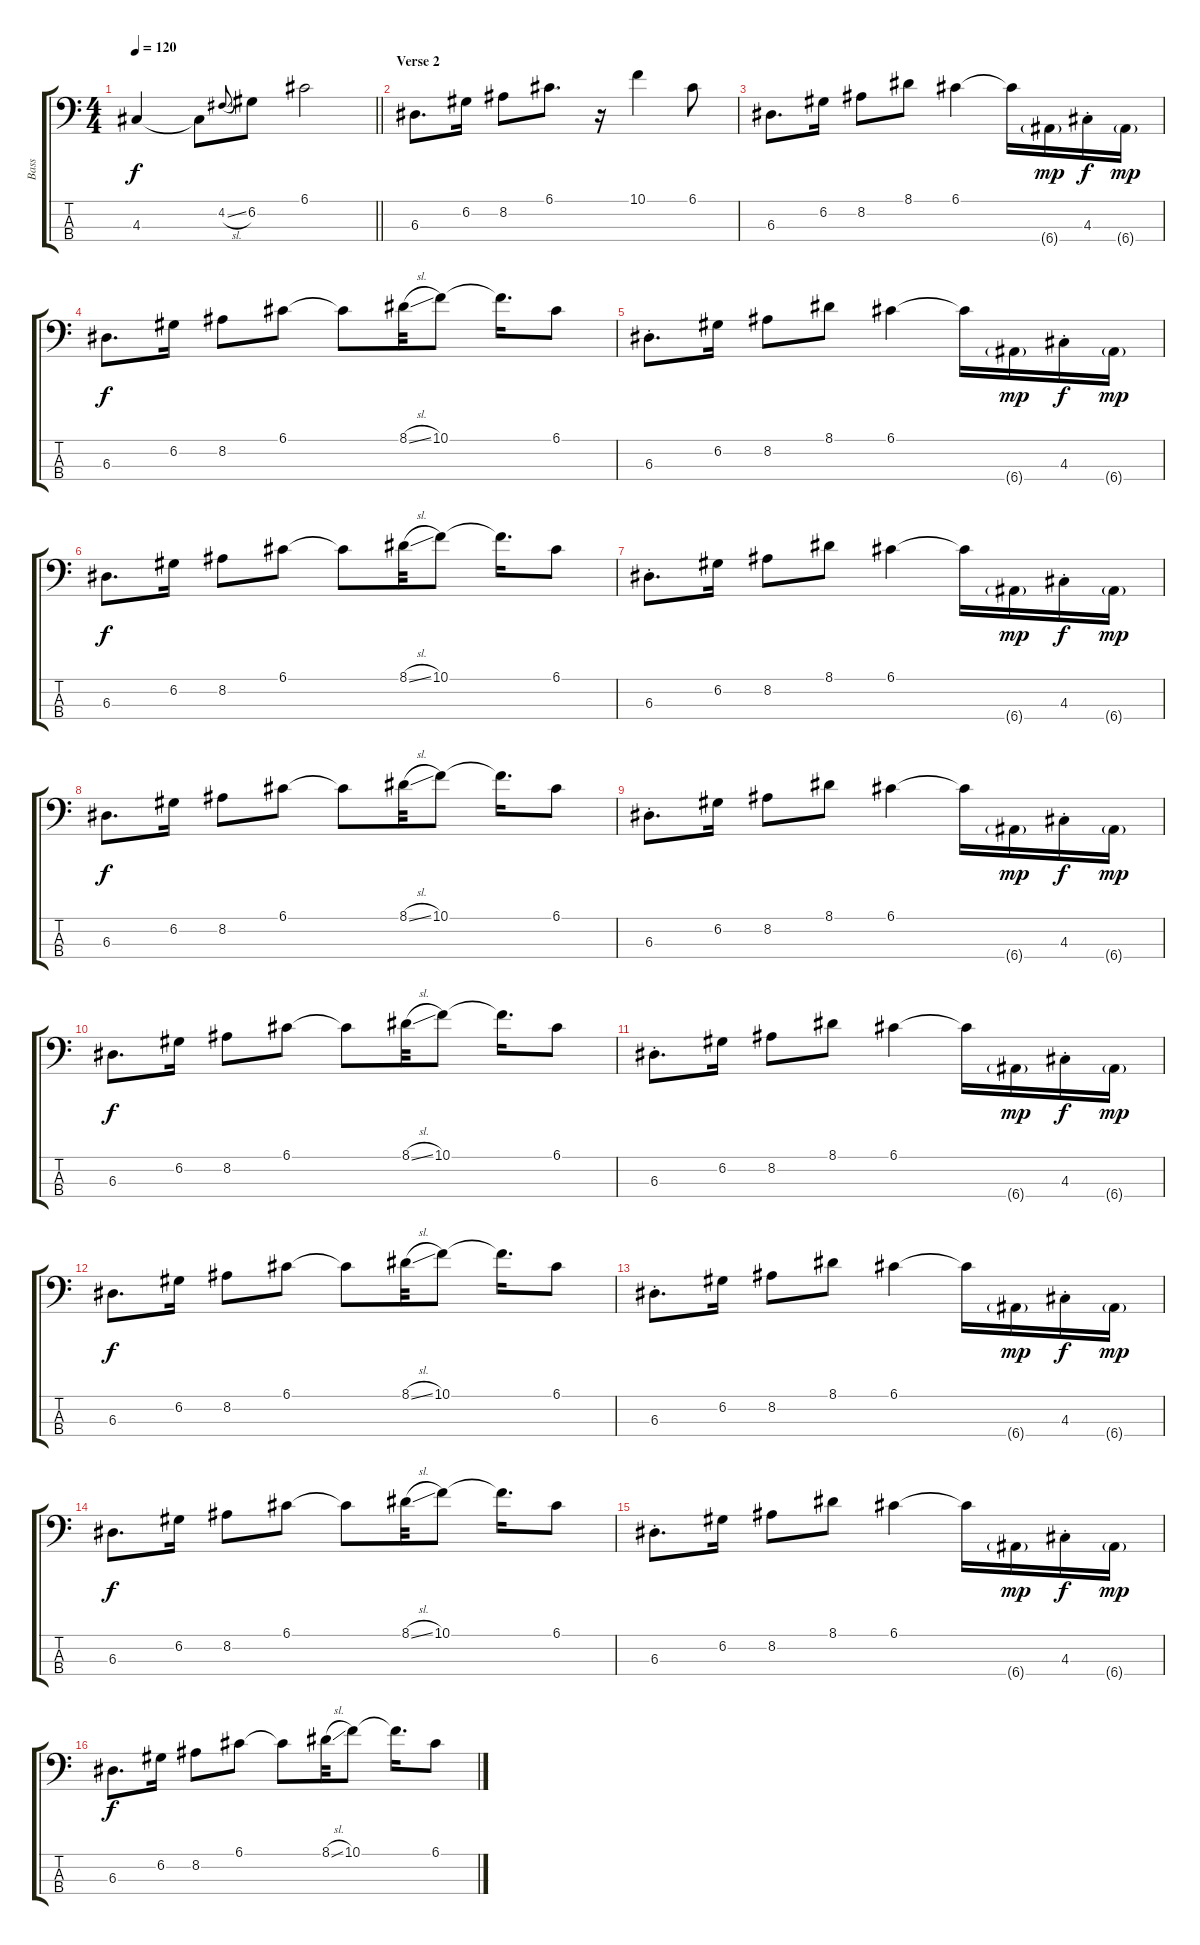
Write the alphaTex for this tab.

\track ("Bass" "Bass") {instrument electricbassfinger}
\staff {score tabs}
\tuning (G2 D2 A1 E1) {hide}
\ts (4 4)
\tempo 120
\clef f4
\barLineRight lightlight
\ks c
4.3.4{dy f} 4.3{t}.8 4.2{sl}.8{gr onbeat} 6.2.8 6.1.2 |
\section ("" "Verse 2")
6.3.8{d} 6.2.16 8.2.8 6.1.8{d} r.16 10.1.4 6.1.8 |
6.3.8{d} 6.2.16 8.2.8 8.1.8 6.1.4 6.1{t}.16 6.4{g}.16{dy mp} 4.3{st}.16{dy f} 6.4{g}.16{dy mp} |
6.3.8{d dy f} 6.2.16 8.2.8 6.1.8 6.1{t}.8 8.1{sl}.32 10.1.8 10.1{t}.16{d} 6.1.8 |
6.3{st}.8{d} 6.2.16 8.2.8 8.1.8 6.1.4 6.1{t}.16 6.4{g}.16{dy mp} 4.3{st}.16{dy f} 6.4{g}.16{dy mp} |
6.3.8{d dy f} 6.2.16 8.2.8 6.1.8 6.1{t}.8 8.1{sl}.32 10.1.8 10.1{t}.16{d} 6.1.8 |
6.3{st}.8{d} 6.2.16 8.2.8 8.1.8 6.1.4 6.1{t}.16 6.4{g}.16{dy mp} 4.3{st}.16{dy f} 6.4{g}.16{dy mp} |
6.3.8{d dy f} 6.2.16 8.2.8 6.1.8 6.1{t}.8 8.1{sl}.32 10.1.8 10.1{t}.16{d} 6.1.8 |
6.3{st}.8{d} 6.2.16 8.2.8 8.1.8 6.1.4 6.1{t}.16 6.4{g}.16{dy mp} 4.3{st}.16{dy f} 6.4{g}.16{dy mp} |
6.3.8{d dy f} 6.2.16 8.2.8 6.1.8 6.1{t}.8 8.1{sl}.32 10.1.8 10.1{t}.16{d} 6.1.8 |
6.3{st}.8{d} 6.2.16 8.2.8 8.1.8 6.1.4 6.1{t}.16 6.4{g}.16{dy mp} 4.3{st}.16{dy f} 6.4{g}.16{dy mp} |
6.3.8{d dy f} 6.2.16 8.2.8 6.1.8 6.1{t}.8 8.1{sl}.32 10.1.8 10.1{t}.16{d} 6.1.8 |
6.3{st}.8{d} 6.2.16 8.2.8 8.1.8 6.1.4 6.1{t}.16 6.4{g}.16{dy mp} 4.3{st}.16{dy f} 6.4{g}.16{dy mp} |
6.3.8{d dy f} 6.2.16 8.2.8 6.1.8 6.1{t}.8 8.1{sl}.32 10.1.8 10.1{t}.16{d} 6.1.8 |
6.3{st}.8{d} 6.2.16 8.2.8 8.1.8 6.1.4 6.1{t}.16 6.4{g}.16{dy mp} 4.3{st}.16{dy f} 6.4{g}.16{dy mp} |
6.3.8{d dy f} 6.2.16 8.2.8 6.1.8 6.1{t}.8 8.1{sl}.32 10.1.8 10.1{t}.16{d} 6.1.8
